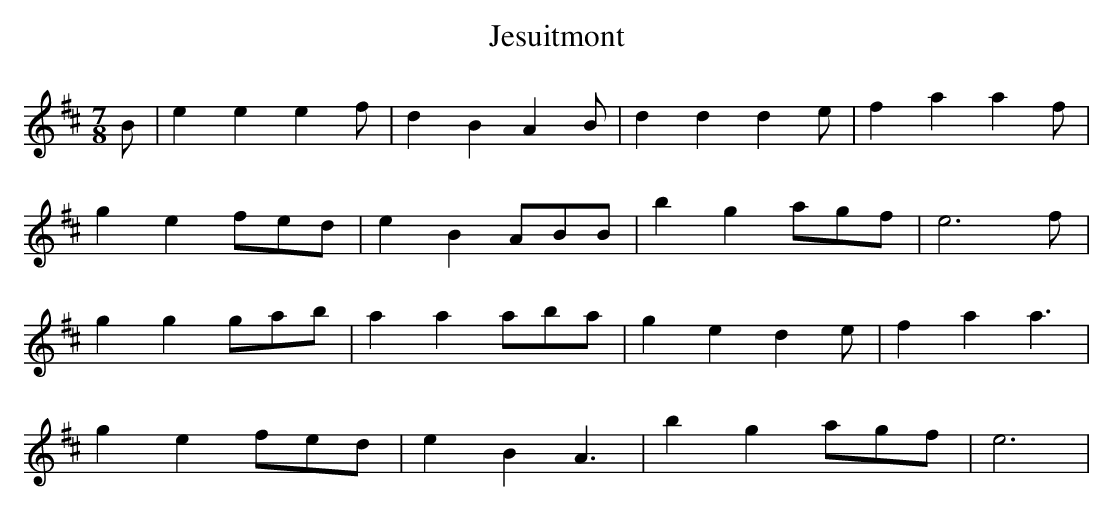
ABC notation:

X:1
T: Jesuitmont
M: 9/8
L: 1/8
K: Edor
M:7/8
B|e2 e2 e2f|d2 B2 A2B|d2 d2 d2e|f2 a2 a2f|
g2 e2 fed|e2 B2 ABB|b2 g2 agf|e6f|
g2 g2 gab|a2 a2 aba|g2 e2 d2e|f2 a2 a3|
g2 e2 fed|e2 B2 A3|b2 g2 agf|e6|
